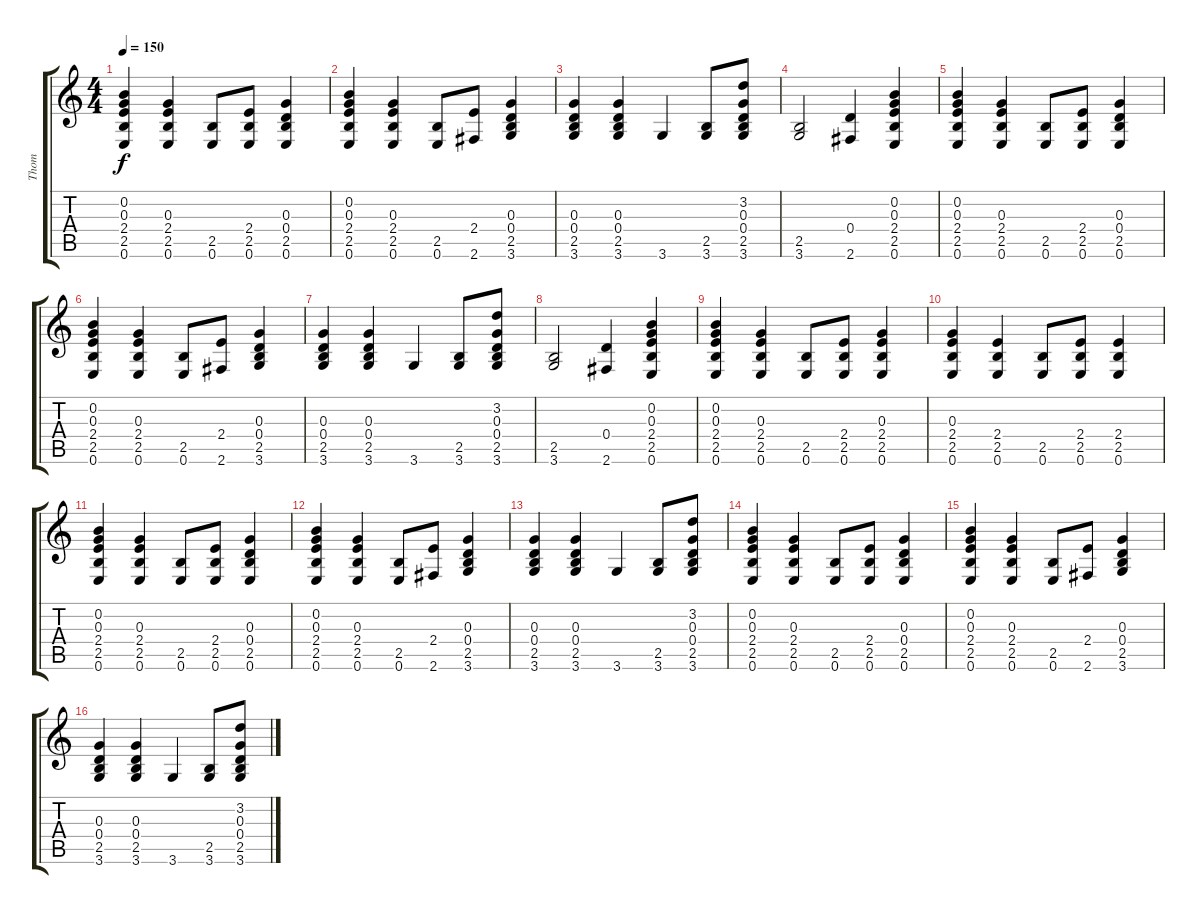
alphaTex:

\track ("Thom" "Thom") {instrument acousticguitarsteel}
\staff {score tabs}
\tuning (E4 B3 G3 D3 A2 E2) {hide}
\ts (4 4)
\tempo 150
\clef g2
\ks c
(0.2 0.3 2.4 2.5 0.6).4{dy f} (0.3 2.4 2.5 0.6).4 (2.5 0.6).8 (2.4 2.5 0.6).8 (0.3 0.4 2.5 0.6).4 |
(0.2 0.3 2.4 2.5 0.6).4 (0.3 2.4 2.5 0.6).4 (2.5 0.6).8 (2.4 2.6).8 (0.3 0.4 2.5 3.6).4 |
(0.3 0.4 2.5 3.6).4 (0.3 0.4 2.5 3.6).4 3.6.4 (2.5 3.6).8 (3.2 0.3 0.4 2.5 3.6).8 |
(2.5 3.6).2 (0.4 2.6).4 (0.2 0.3 2.4 2.5 0.6).4 |
(0.2 0.3 2.4 2.5 0.6).4 (0.3 2.4 2.5 0.6).4 (2.5 0.6).8 (2.4 2.5 0.6).8 (0.3 0.4 2.5 0.6).4 |
(0.2 0.3 2.4 2.5 0.6).4 (0.3 2.4 2.5 0.6).4 (2.5 0.6).8 (2.4 2.6).8 (0.3 0.4 2.5 3.6).4 |
(0.3 0.4 2.5 3.6).4 (0.3 0.4 2.5 3.6).4 3.6.4 (2.5 3.6).8 (3.2 0.3 0.4 2.5 3.6).8 |
(2.5 3.6).2 (0.4 2.6).4 (0.2 0.3 2.4 2.5 0.6).4 |
(0.2 0.3 2.4 2.5 0.6).4 (0.3 2.4 2.5 0.6).4 (2.5 0.6).8 (2.4 2.5 0.6).8 (0.3 2.4 2.5 0.6).4 |
(0.3 2.4 2.5 0.6).4 (2.4 2.5 0.6).4 (2.5 0.6).8 (2.4 2.5 0.6).8 (2.4 2.5 0.6).4 |
(0.2 0.3 2.4 2.5 0.6).4 (0.3 2.4 2.5 0.6).4 (2.5 0.6).8 (2.4 2.5 0.6).8 (0.3 0.4 2.5 0.6).4 |
(0.2 0.3 2.4 2.5 0.6).4 (0.3 2.4 2.5 0.6).4 (2.5 0.6).8 (2.4 2.6).8 (0.3 0.4 2.5 3.6).4 |
(0.3 0.4 2.5 3.6).4 (0.3 0.4 2.5 3.6).4 3.6.4 (2.5 3.6).8 (3.2 0.3 0.4 2.5 3.6).8 |
(0.2 0.3 2.4 2.5 0.6).4 (0.3 2.4 2.5 0.6).4 (2.5 0.6).8 (2.4 2.5 0.6).8 (0.3 0.4 2.5 0.6).4 |
(0.2 0.3 2.4 2.5 0.6).4 (0.3 2.4 2.5 0.6).4 (2.5 0.6).8 (2.4 2.6).8 (0.3 0.4 2.5 3.6).4 |
(0.3 0.4 2.5 3.6).4 (0.3 0.4 2.5 3.6).4 3.6.4 (2.5 3.6).8 (3.2 0.3 0.4 2.5 3.6).8
